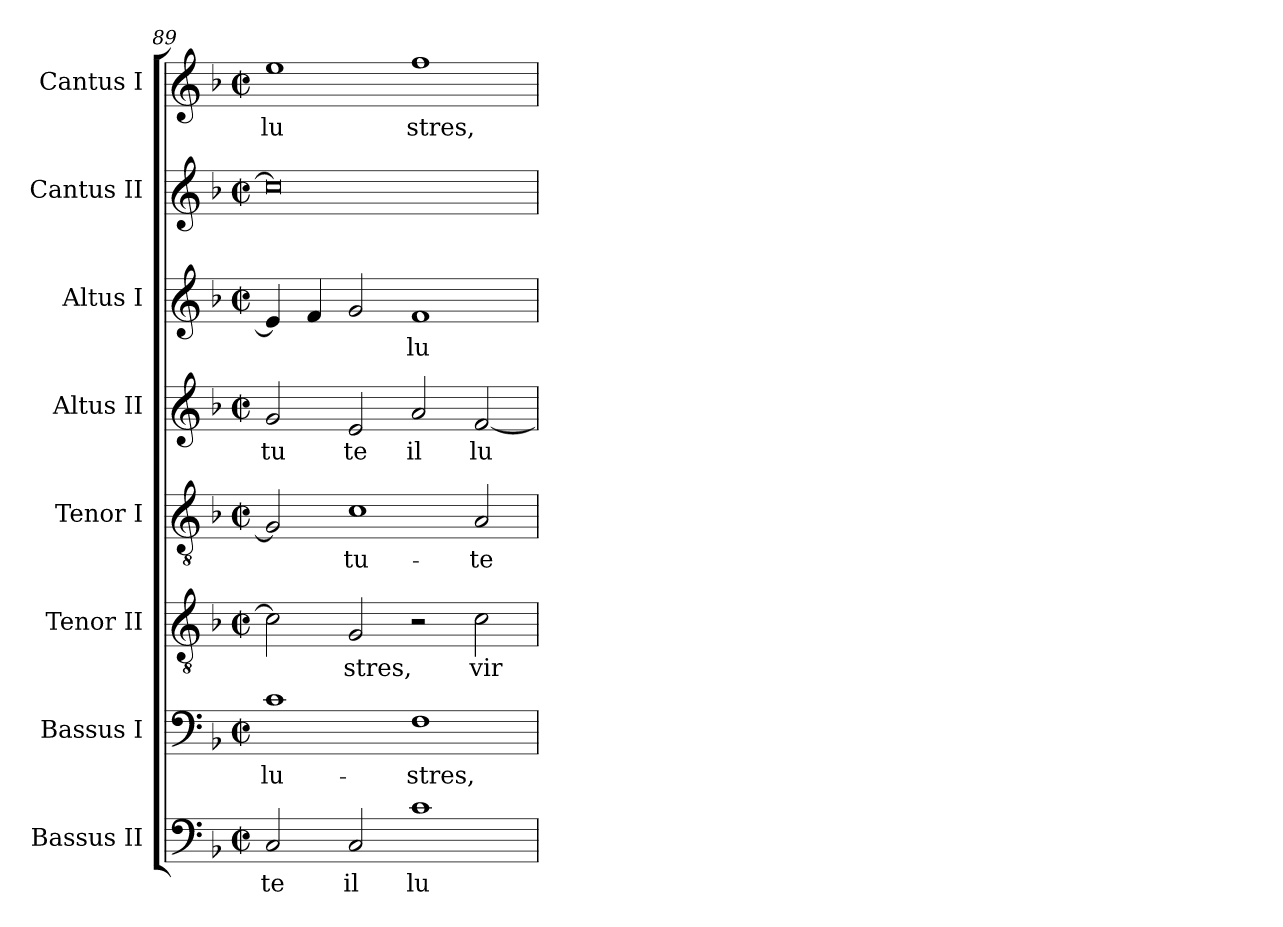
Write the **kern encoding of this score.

**kern	**text	**kern	**text	**kern	**text	**kern	**text	**kern	**text	**kern	**text	**kern	**kern	**text
*part8	*part8	*part7	*part7	*part6	*part6	*part5	*part5	*part4	*part4	*part3	*part3	*part2	*part1	*part1
*staff8	*staff8	*staff7	*staff7	*staff6	*staff6	*staff5	*staff5	*staff4	*staff4	*staff3	*staff3	*staff2	*staff1	*staff1
*I"Bassus II	*	*I"Bassus I	*	*I"Tenor II	*	*I"Tenor I	*	*I"Altus II	*	*I"Altus I	*	*I"Cantus II	*I"Cantus I	*
*I'B II	*	*I'B I	*	*I'T II	*	*I'T I	*	*I'A II	*	*I'A I	*	*	*	*
*clefF4	*	*clefF4	*	*clefGv2	*	*clefGv2	*	*clefG2	*	*clefG2	*	*clefG2	*clefG2	*
*k[b-]	*	*k[b-]	*	*k[b-]	*	*k[b-]	*	*k[b-]	*	*k[b-]	*	*k[b-]	*k[b-]	*
*F:	*	*F:	*	*F:	*	*F:	*	*F:	*	*F:	*	*F:	*F:	*
*M2/2	*	*M2/2	*	*M2/2	*	*M2/2	*	*M2/2	*	*M2/2	*	*M2/2	*M2/2	*
*met(c|)	*	*met(c|)	*	*met(c|)	*	*met(c|)	*	*met(c|)	*	*met(c|)	*	*met(c|)	*met(c|)	*
=89	=89	=89	=89	=89	=89	=89	=89	=89	=89	=89	=89	=89	=89	=89
!	!LO:LY:b:cj	!	!LO:LY:b:cj	!	!	!	!	!	!LO:LY:b:cj	!	!	!	!	!LO:LY:b:cj
2C/	te	1c	-lu-	2c\]	.	2G/]	.	2g/	tu	4e/]	.	0cc]	1ee	lu
.	.	.	.	.	.	.	.	.	.	4f/	.	.	.	.
!	!LO:LY:b:cj	!	!	!	!LO:LY:b:cj	!	!LO:LY:b:cj	!	!LO:LY:b:cj	!	!	!	!	!
2C/	il	.	.	2G/	stres,	1c	-tu-	2e/	te	2g/	.	.	.	.
!	!LO:LY:b:cj	!	!LO:LY:b:cj	!	!	!	!	!	!LO:LY:b:cj	!	!LO:LY:b:cj	!	!	!LO:LY:b:cj
1c	lu	1F	-stres,	2r	.	.	.	2a/	il	1f	lu	.	1ff	stres,
!	!	!	!	!	!LO:LY:b:cj	!	!LO:LY:b:cj	!	!LO:LY:b:cj	!	!	!	!	!
.	.	.	.	2c\	vir	2A/	-te	[<2f/	lu	.	.	.	.	.
=	=	=	=	=	=	=	=	=	=	=	=	=	=	=
*-	*-	*-	*-	*-	*-	*-	*-	*-	*-	*-	*-	*-	*-	*-
